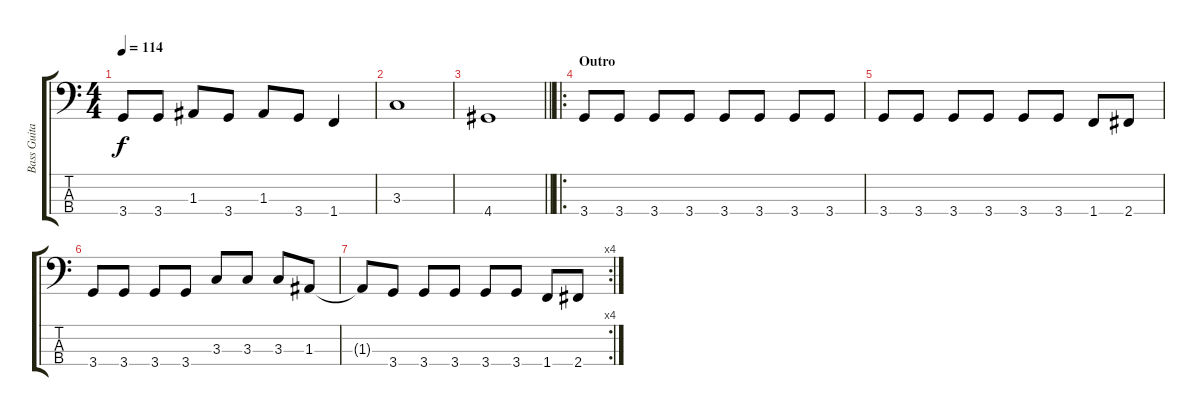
\track ("Bass Guitar" "Bass Guita") {instrument electricbasspick}
\staff {score tabs}
\tuning (G2 D2 A1 E1) {hide}
\ts (4 4)
\tempo 114
\clef f4
\ks c
3.4{t}.8{dy f} 3.4.8 1.3.8 3.4.8 1.3.8 3.4.8 1.4.4 |
3.3.1 |
\barLineRight lightlight
4.4.1 |
\ro
\section ("" "Outro")
3.4.8 3.4.8 3.4.8 3.4.8 3.4.8 3.4.8 3.4.8 3.4.8 |
3.4.8 3.4.8 3.4.8 3.4.8 3.4.8 3.4.8 1.4.8 2.4.8 |
3.4.8 3.4.8 3.4.8 3.4.8 3.3.8 3.3.8 3.3.8 1.3.8 |
\rc 4
1.3{t}.8 3.4.8 3.4.8 3.4.8 3.4.8 3.4.8 1.4.8 2.4.8
